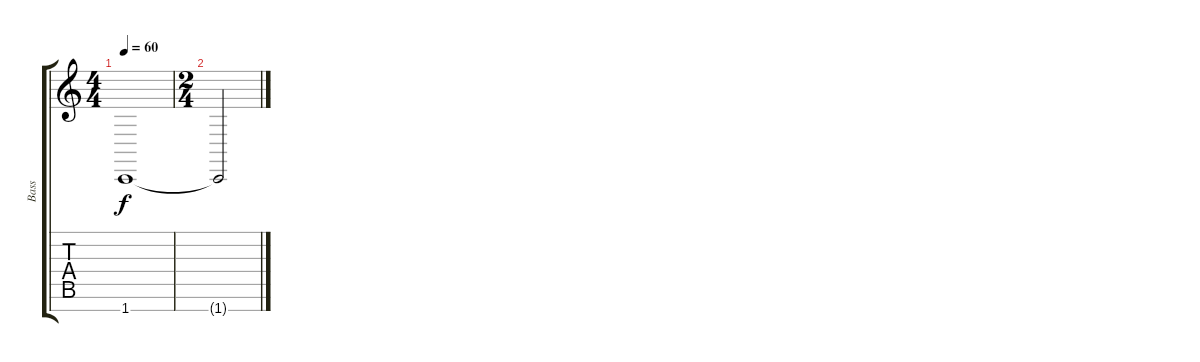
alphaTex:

\track ("Bass" "Bass") {instrument stringensemble1}
\staff {score tabs}
\tuning (E4 B3 G3 D3 A2 E2 B1) {hide}
\ts (4 4)
\tempo 60
\clef g2
\ks c
1.7{t}.1{dy f} |
\ts (2 4)
1.7{t}.2
